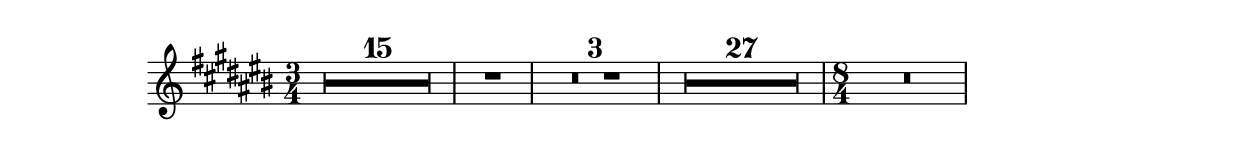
\version "1.7.6"
\header{

texidoc="
Multiple measure rests do not collide with barlines and clefs.  They
are not expanded when you set @code{Score.skipBars}.  Although the
multi-measure-rest is a Spanner, minimum distances are set to keep it
colliding from barlines. 


Rests over measures during longer than 2 wholes use breve rests.
"

}


\score { \notes {
    \time 3/4 \key cis \major
    R2.*15
  
    R2.
    R2.*3
    R2.*27
\time 8/4 R1*2
}
	\paper {
	\translator {
		\ScoreContext
		skipBars = ##t
	}
	linewidth = -1.	
	}
}
%% new-chords-done %%
